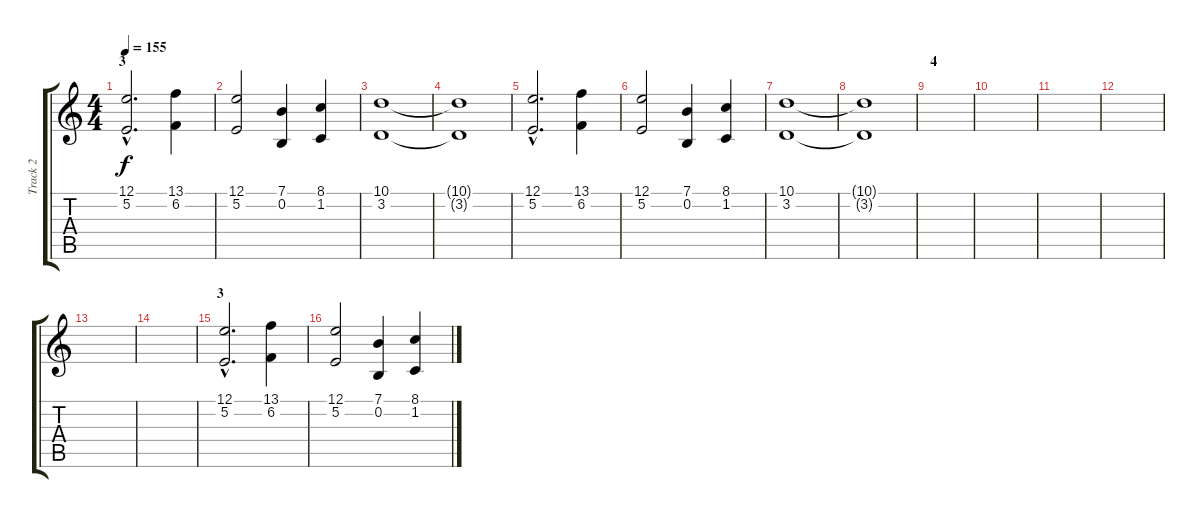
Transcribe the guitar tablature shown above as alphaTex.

\track ("Track 2" "Track 2") {instrument flute}
\staff {score tabs}
\tuning (E4 B3 G3 D3 A2 E2) {hide}
\ts (4 4)
\section ("" "3")
\tempo 155
\clef g2
\ks c
(12.1{hac} 5.2{hac}).2{d dy f} (13.1 6.2).4 |
(12.1 5.2).2 (7.1 0.2).4 (8.1 1.2).4 |
(10.1 3.2).1 |
(10.1{t} 3.2{t}).1 |
(12.1{hac} 5.2{hac}).2{d} (13.1 6.2).4 |
(12.1 5.2).2 (7.1 0.2).4 (8.1 1.2).4 |
(10.1 3.2).1 |
(10.1{t} 3.2{t}).1 |
\section ("" "4")
|
|
|
|
|
|
\section ("" "3")
(12.1{hac} 5.2{hac}).2{d} (13.1 6.2).4 |
(12.1 5.2).2 (7.1 0.2).4 (8.1 1.2).4
